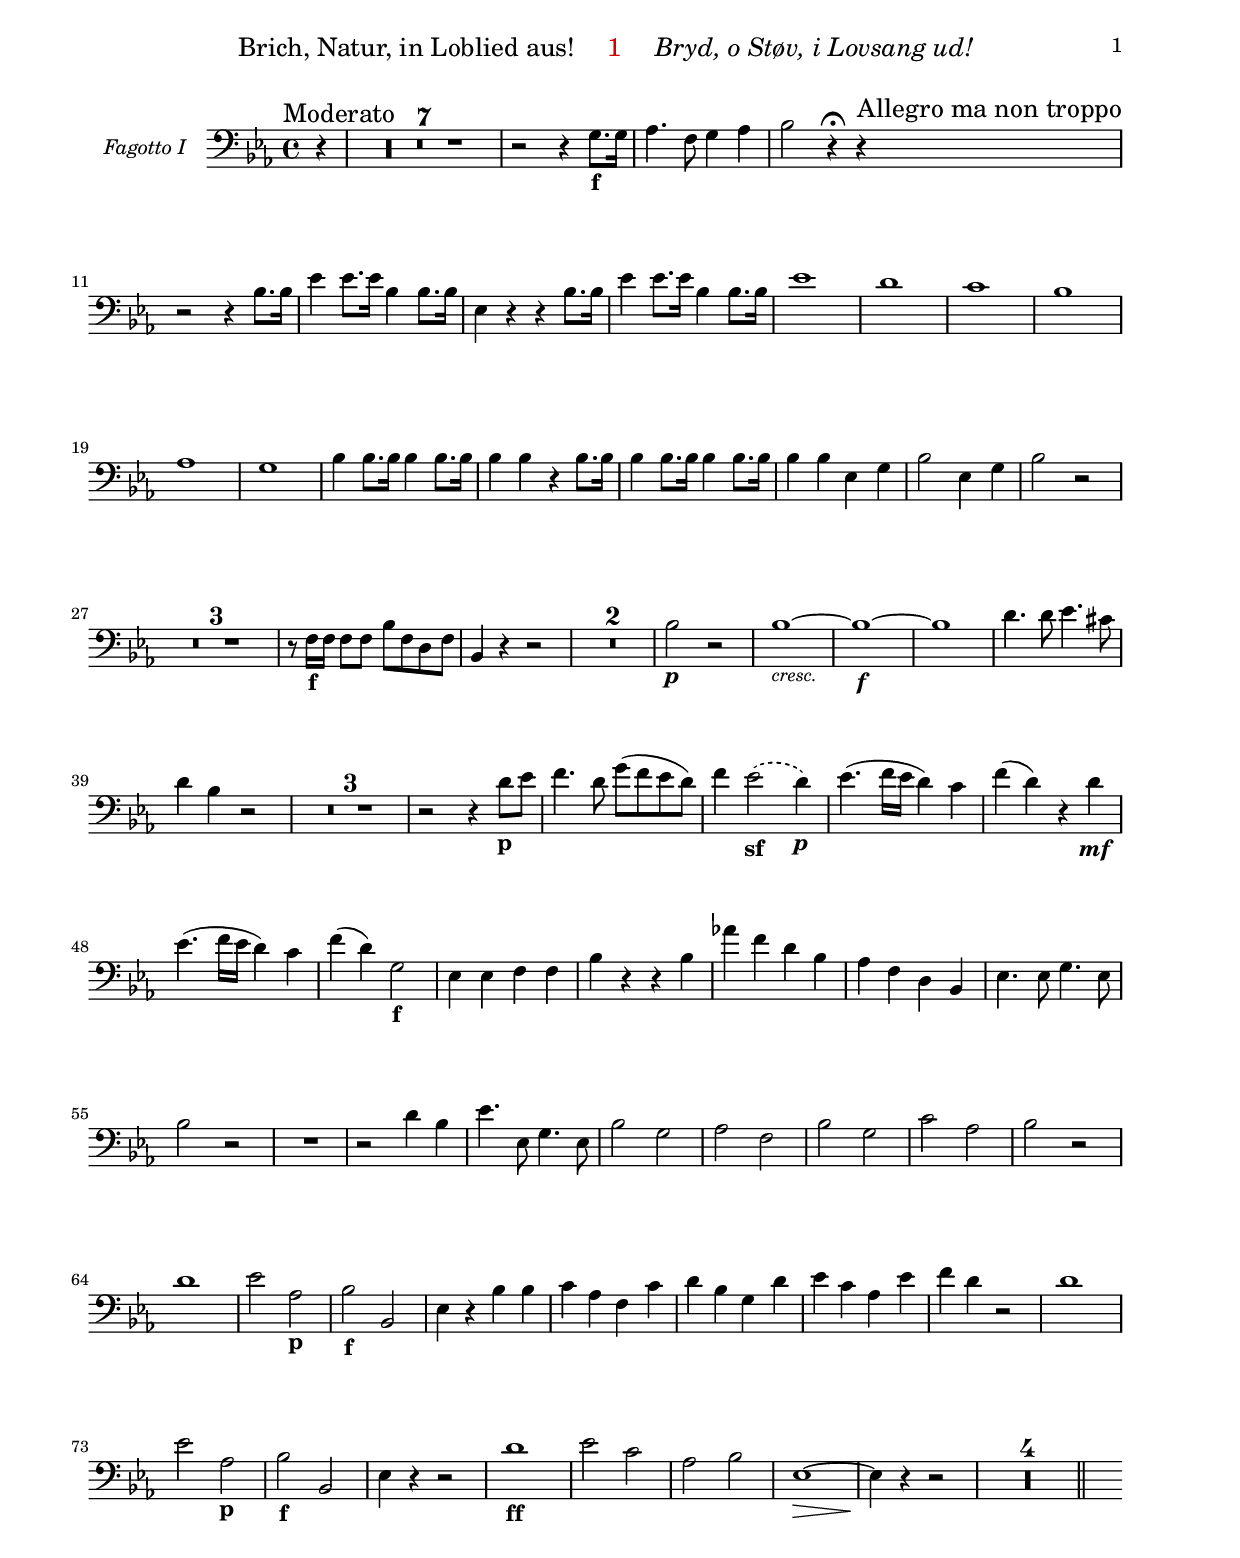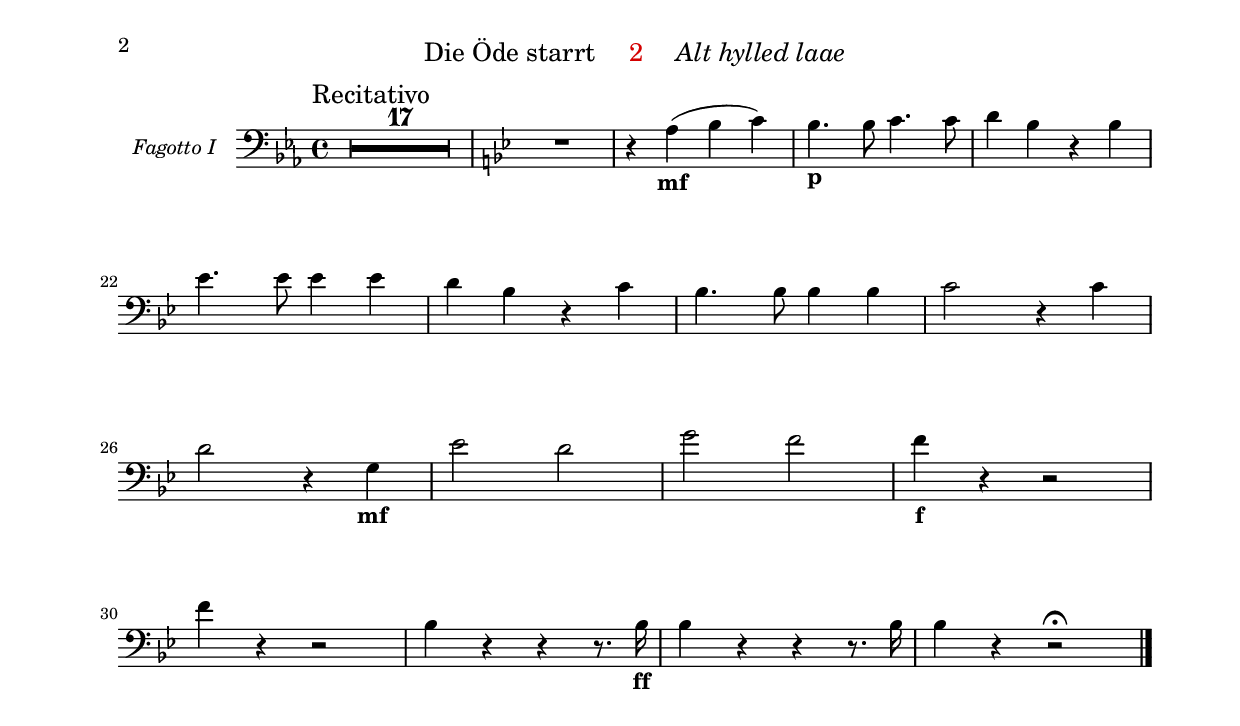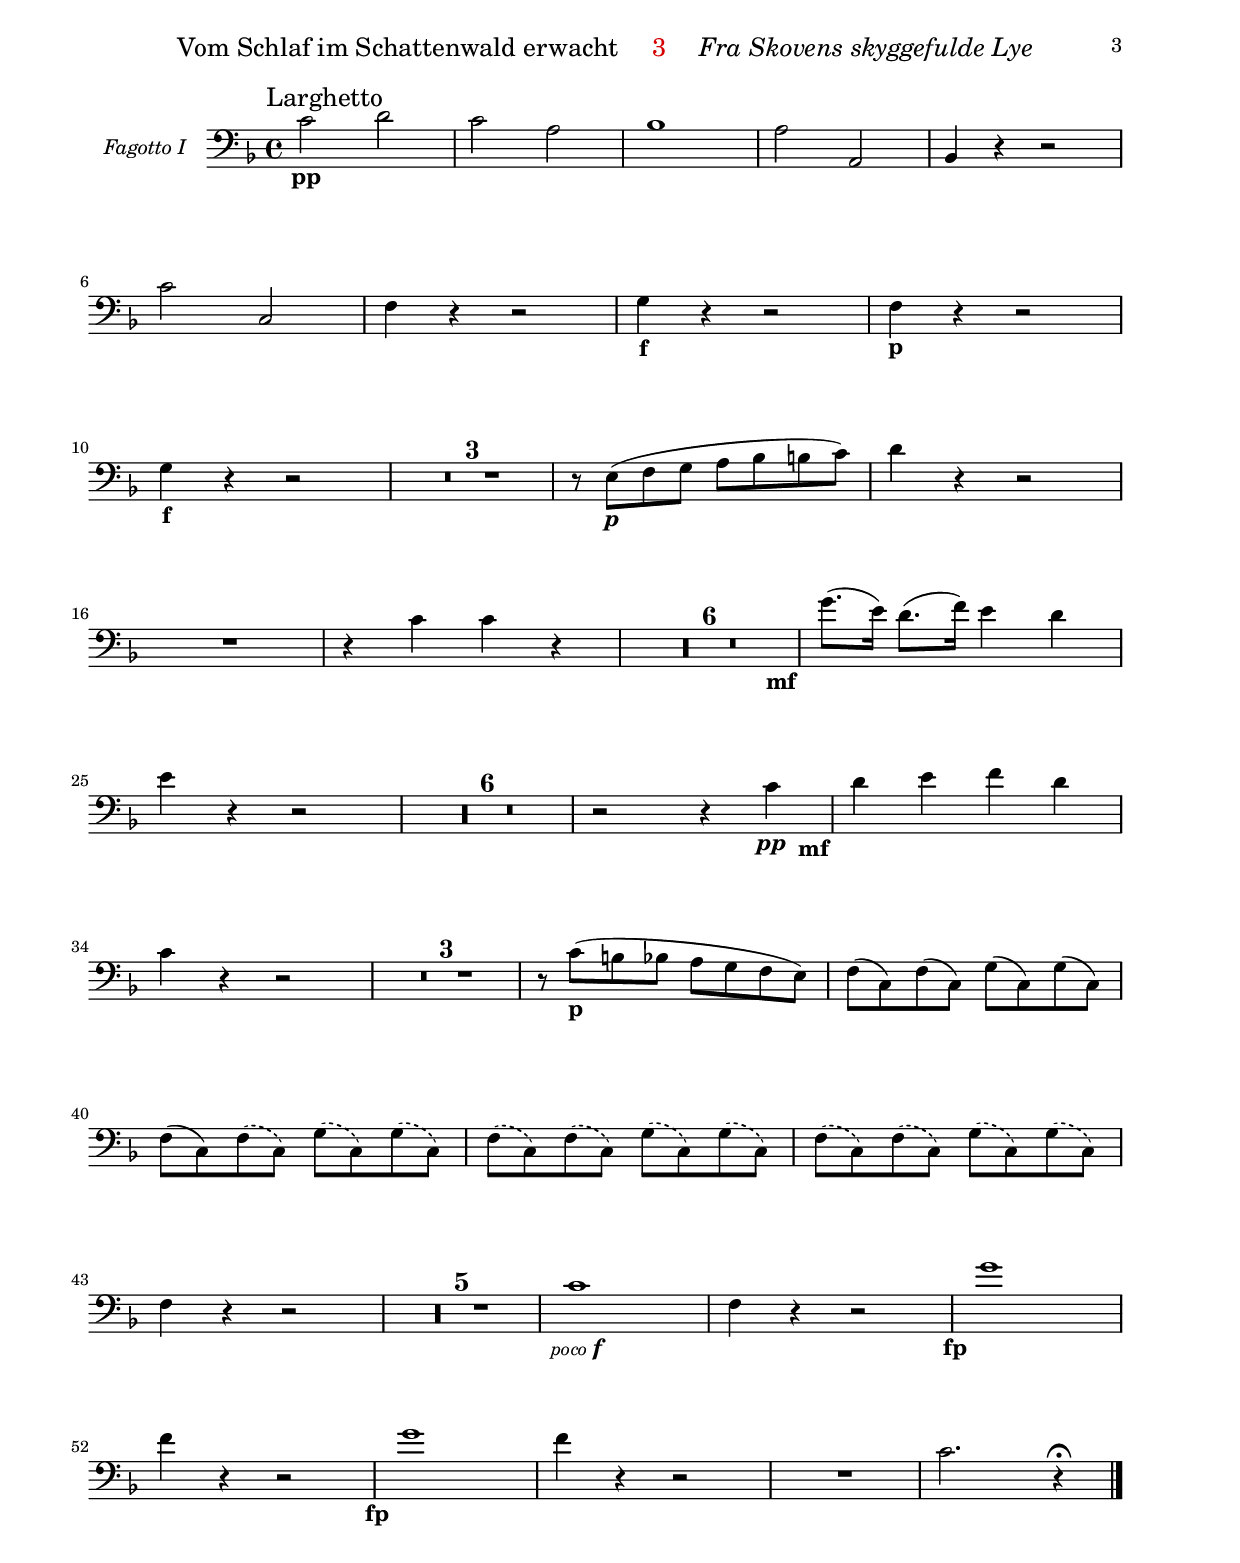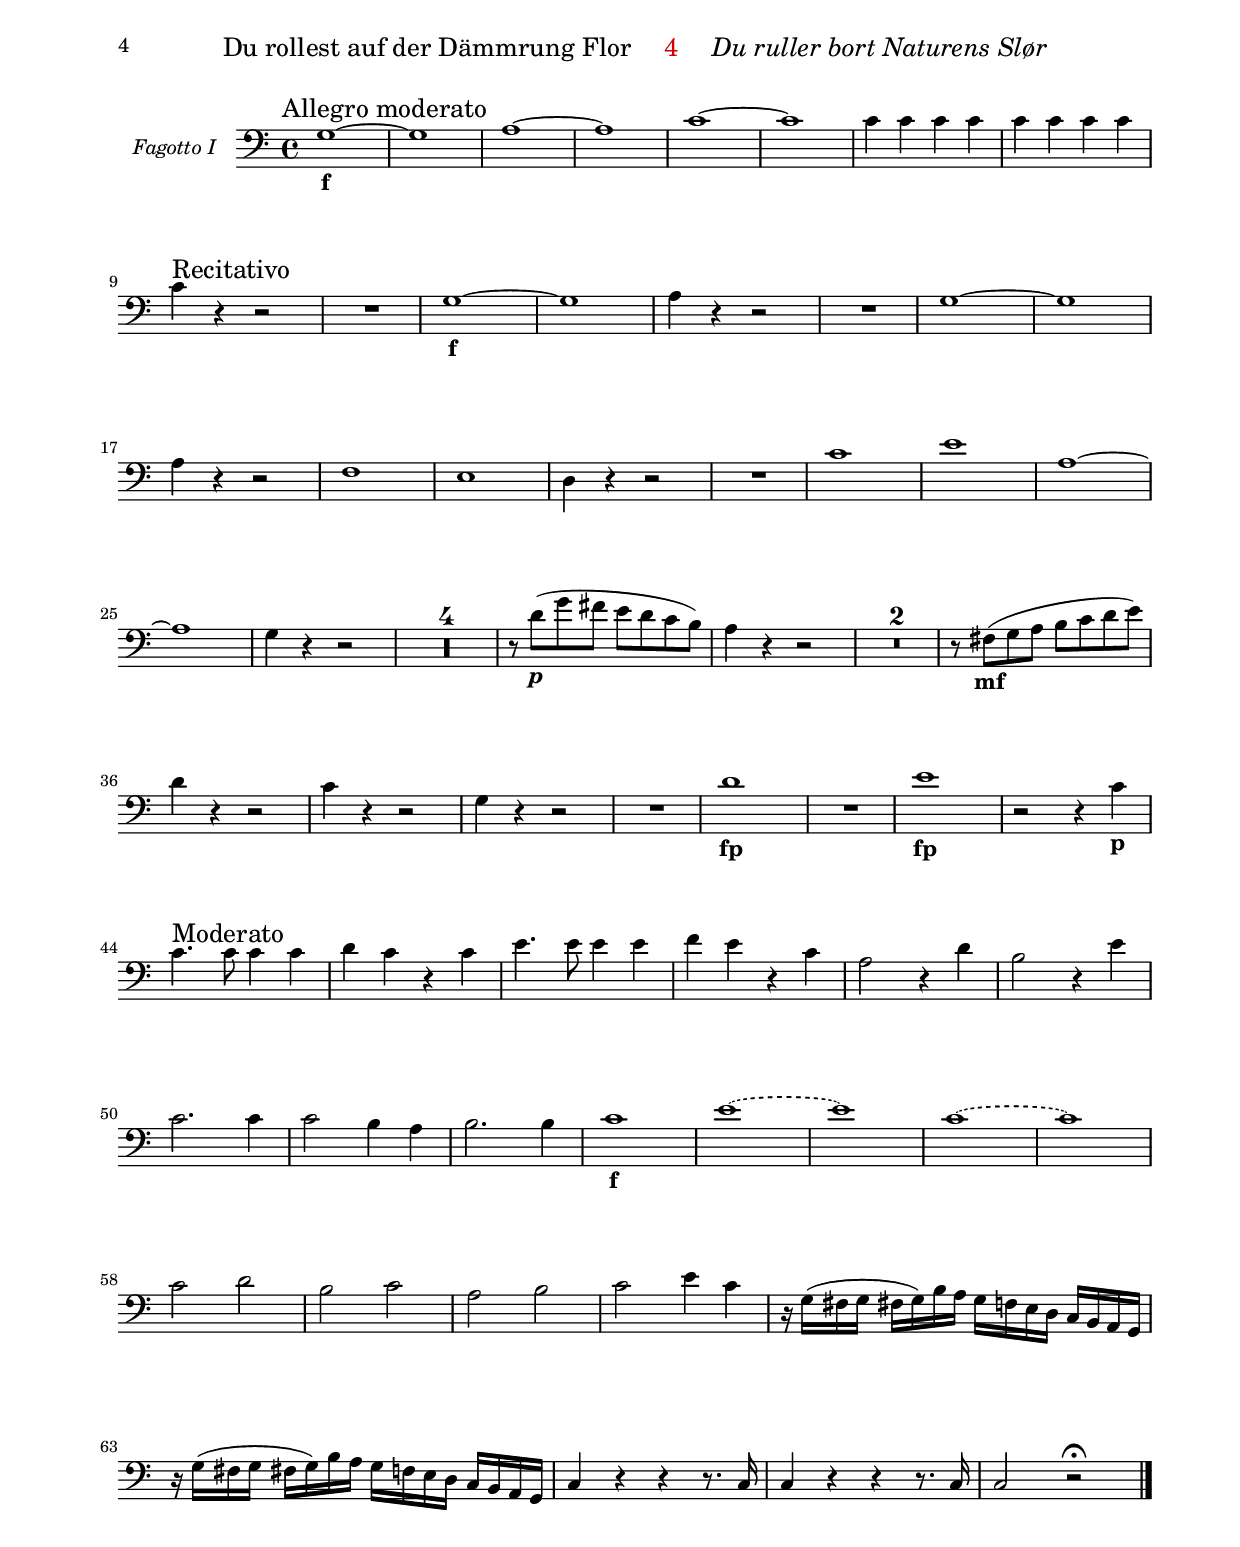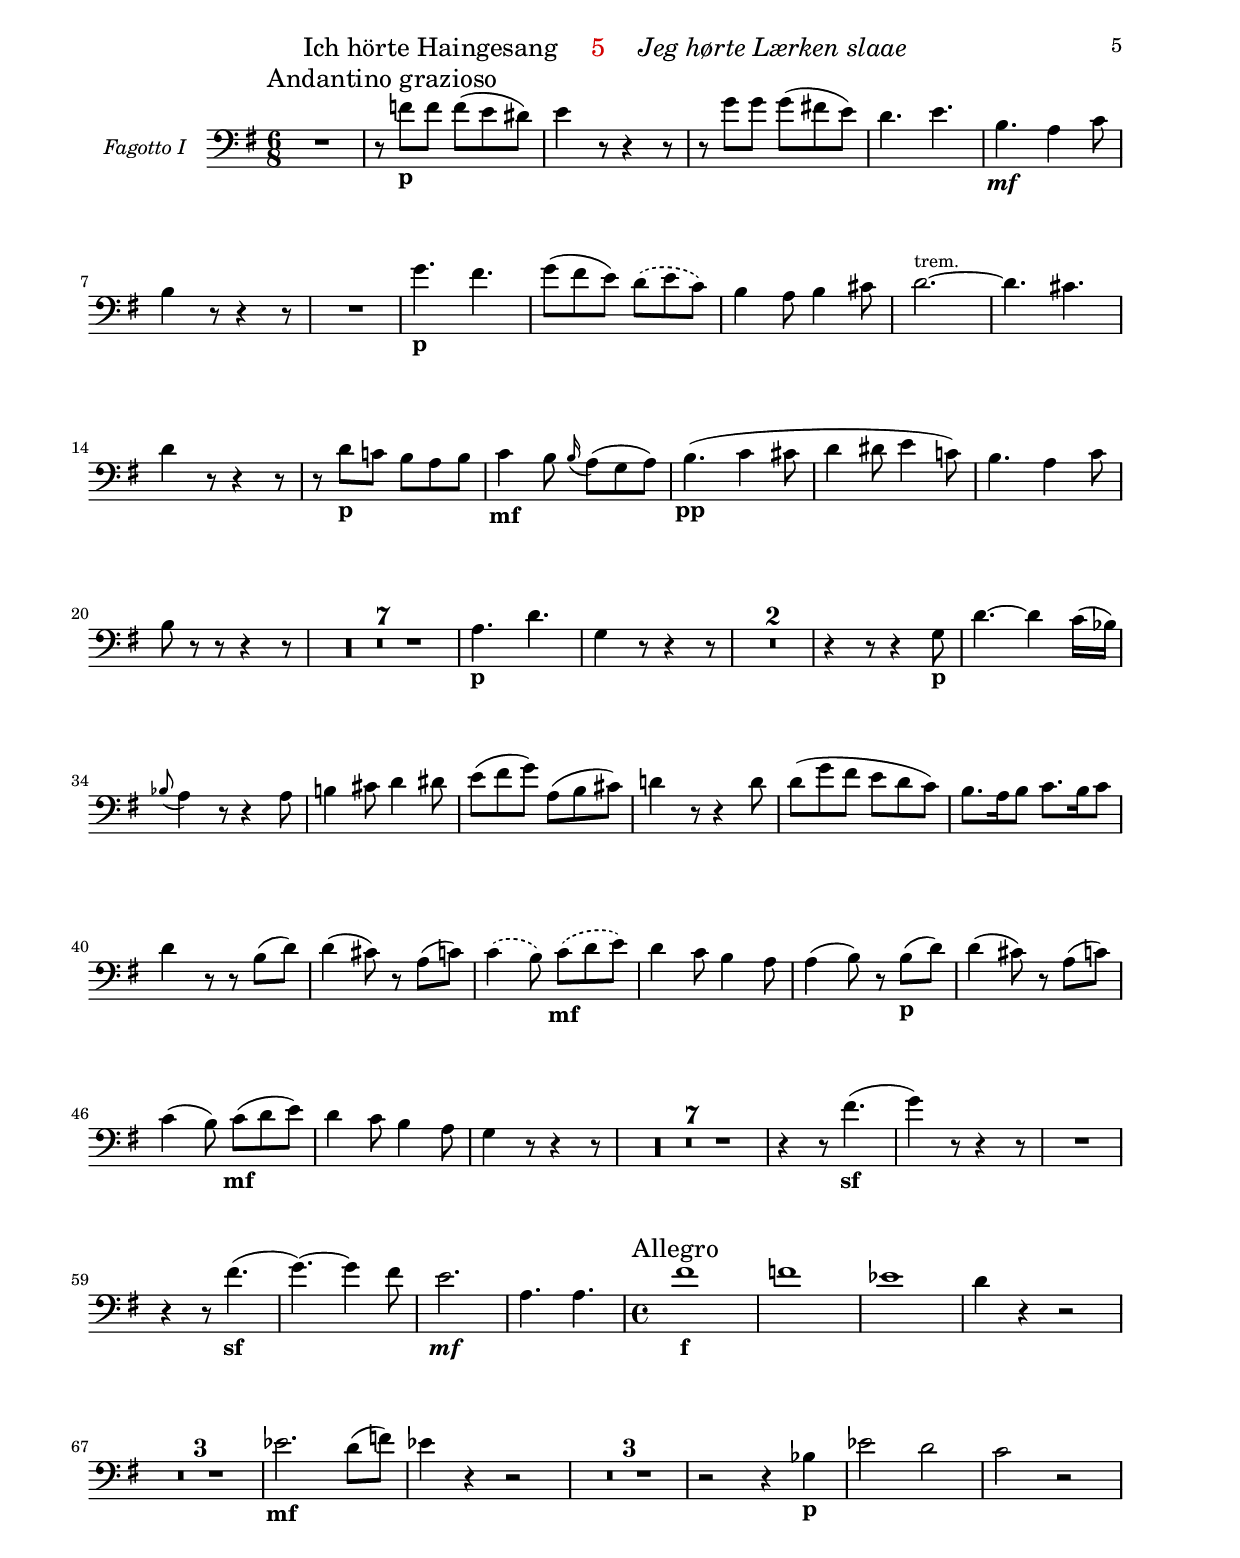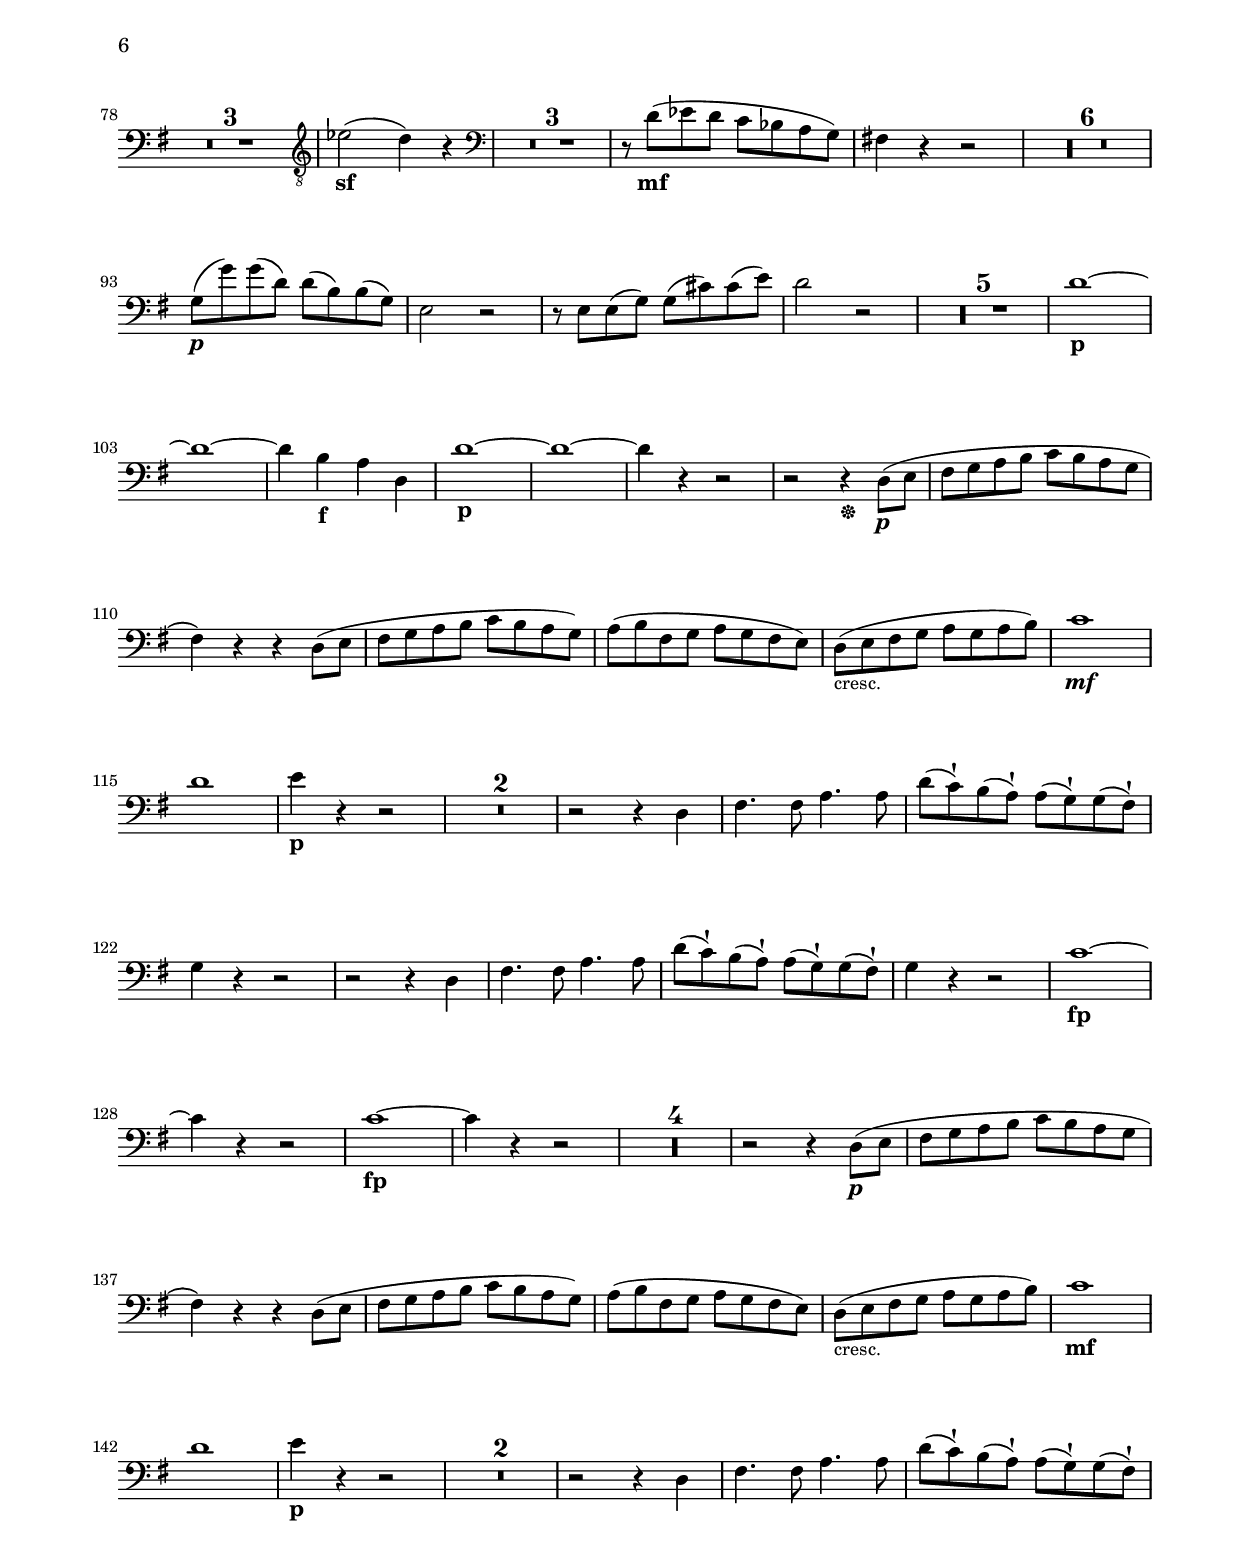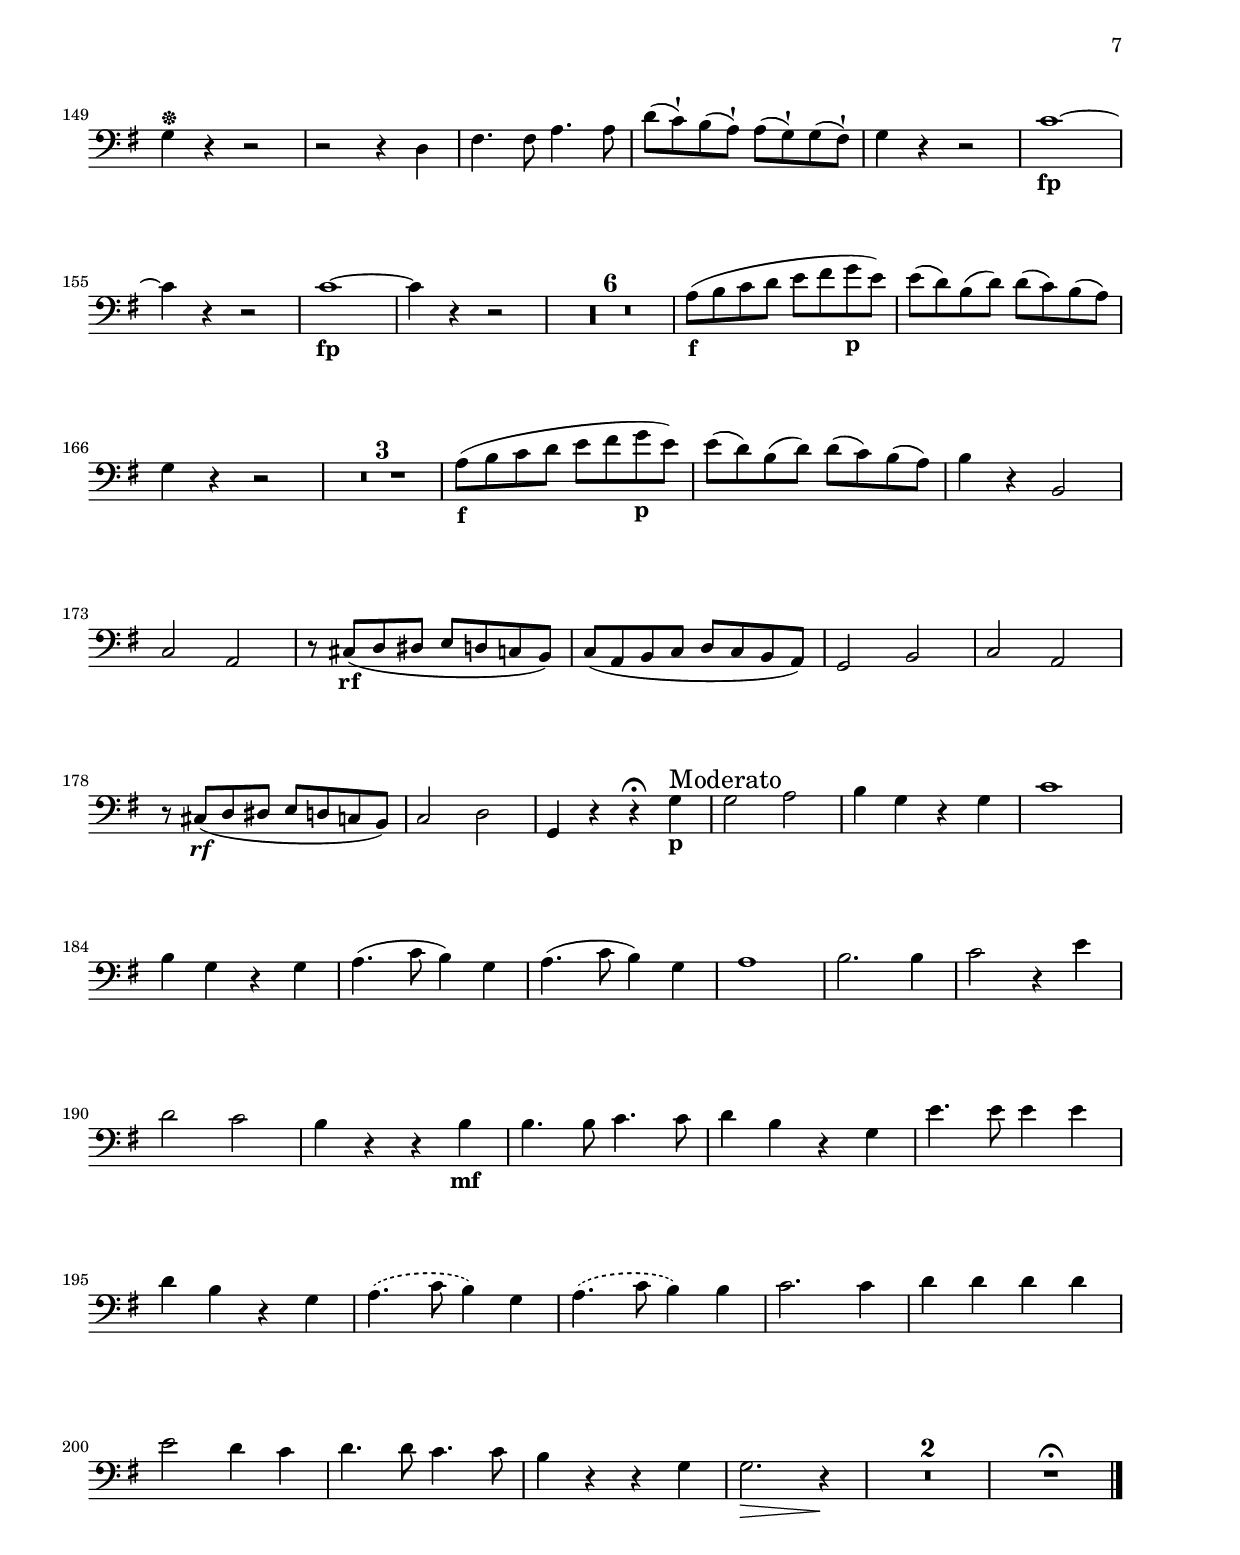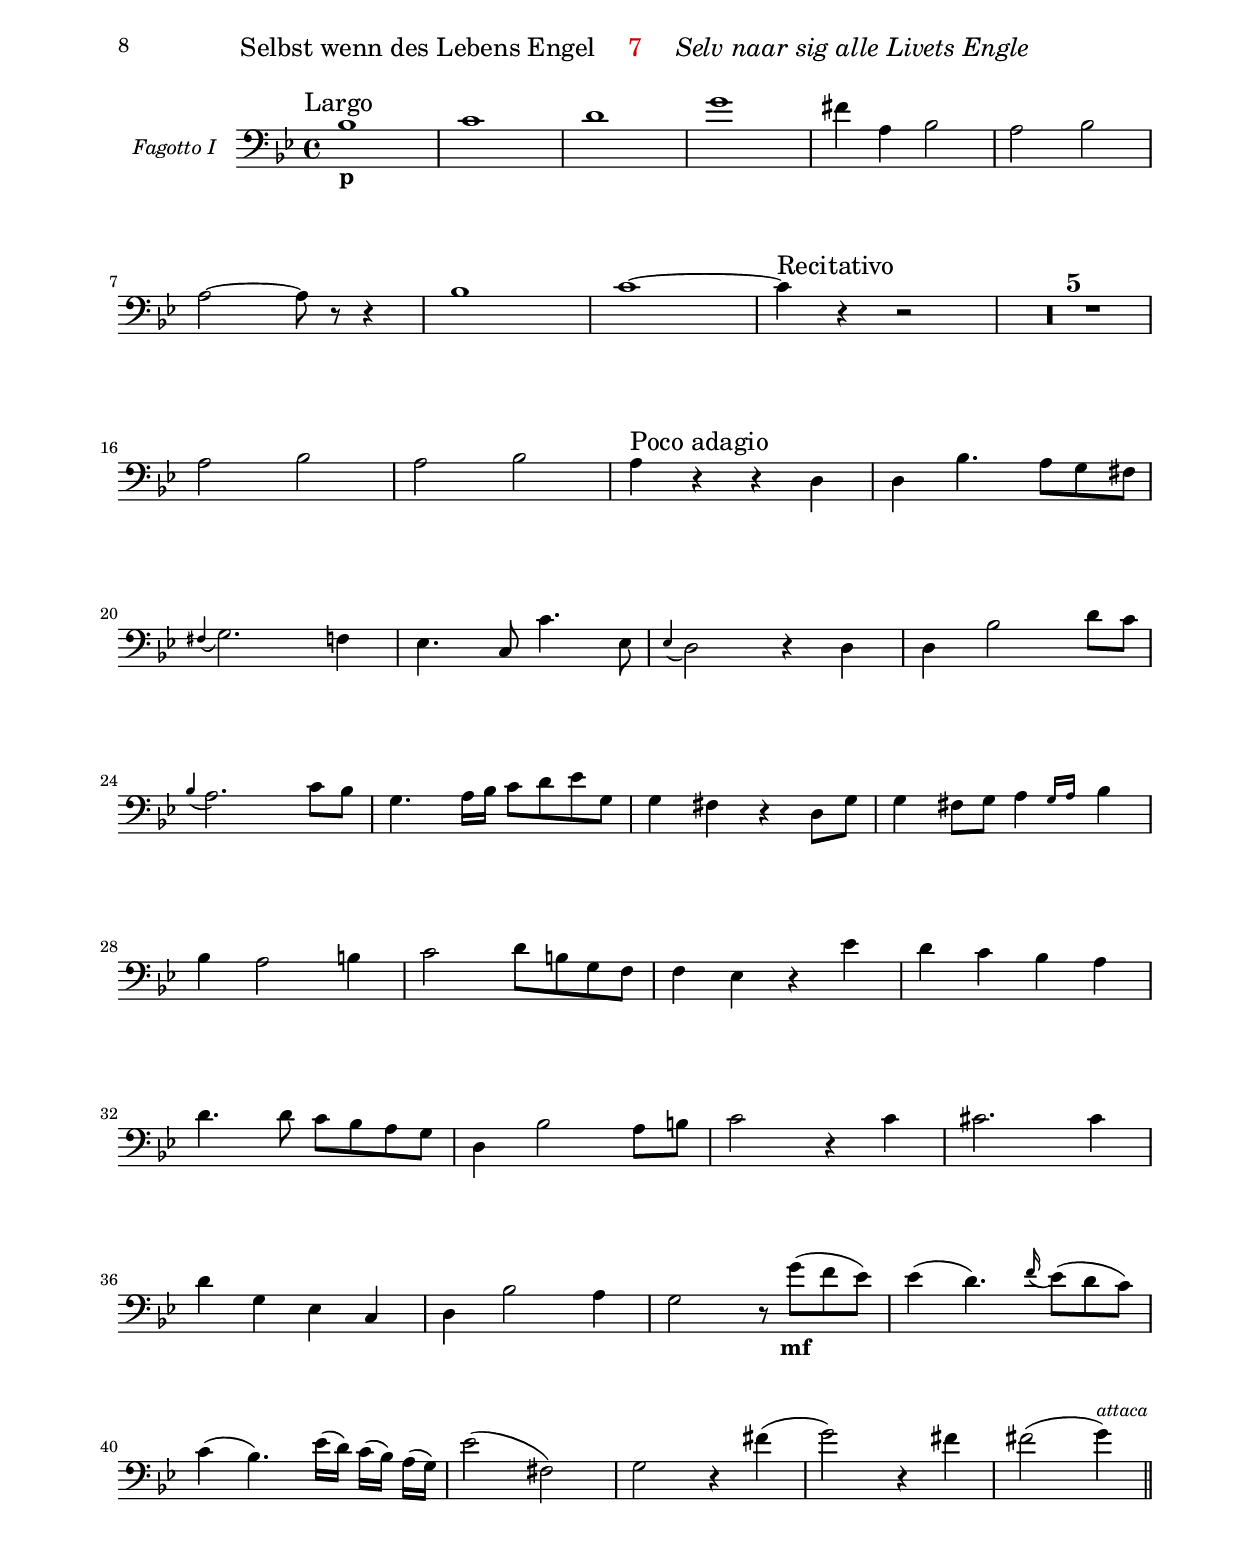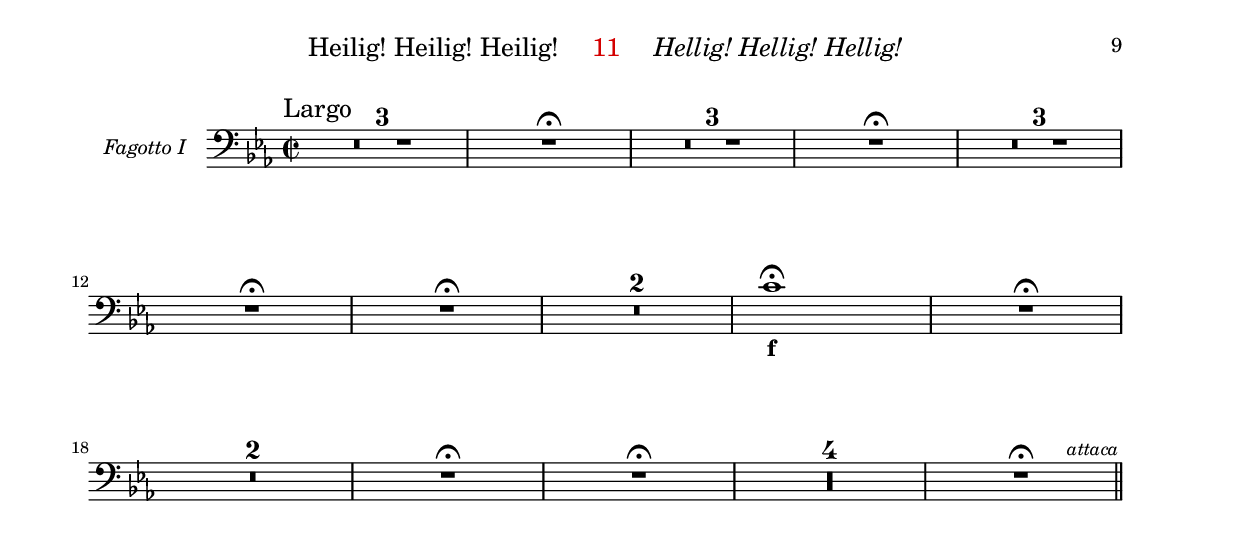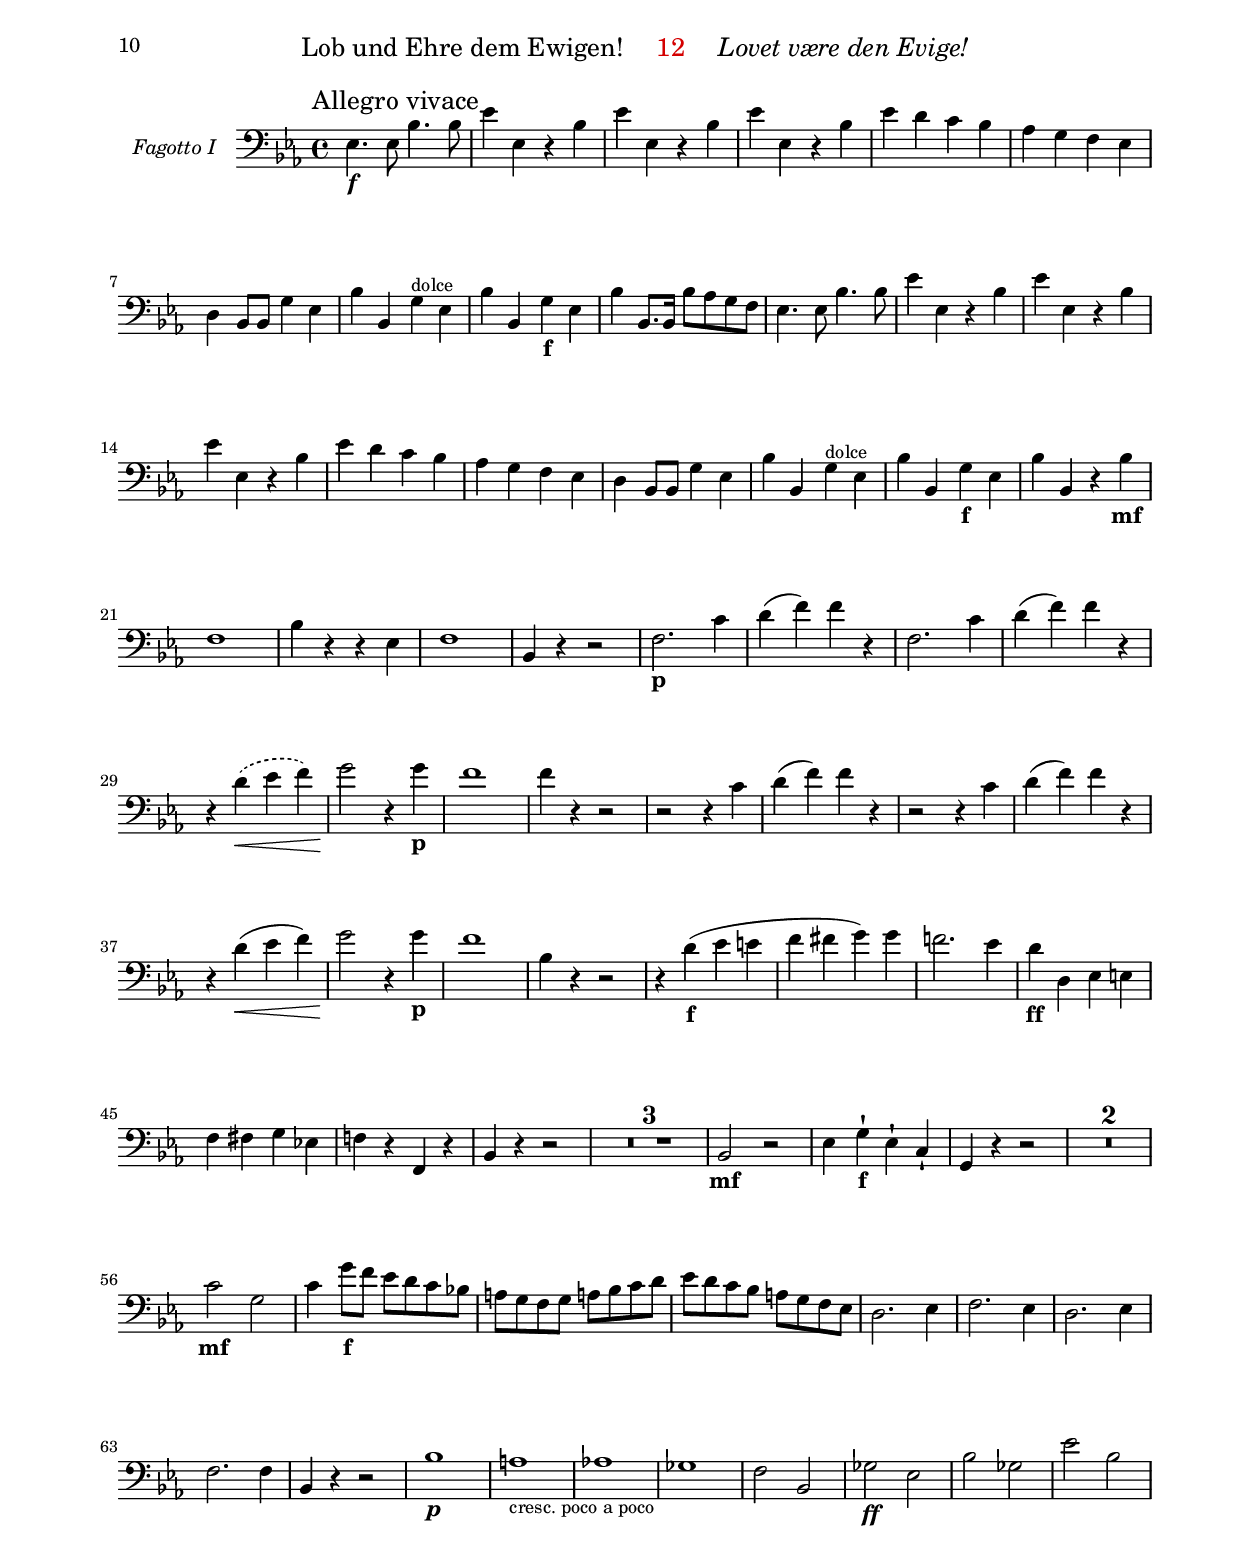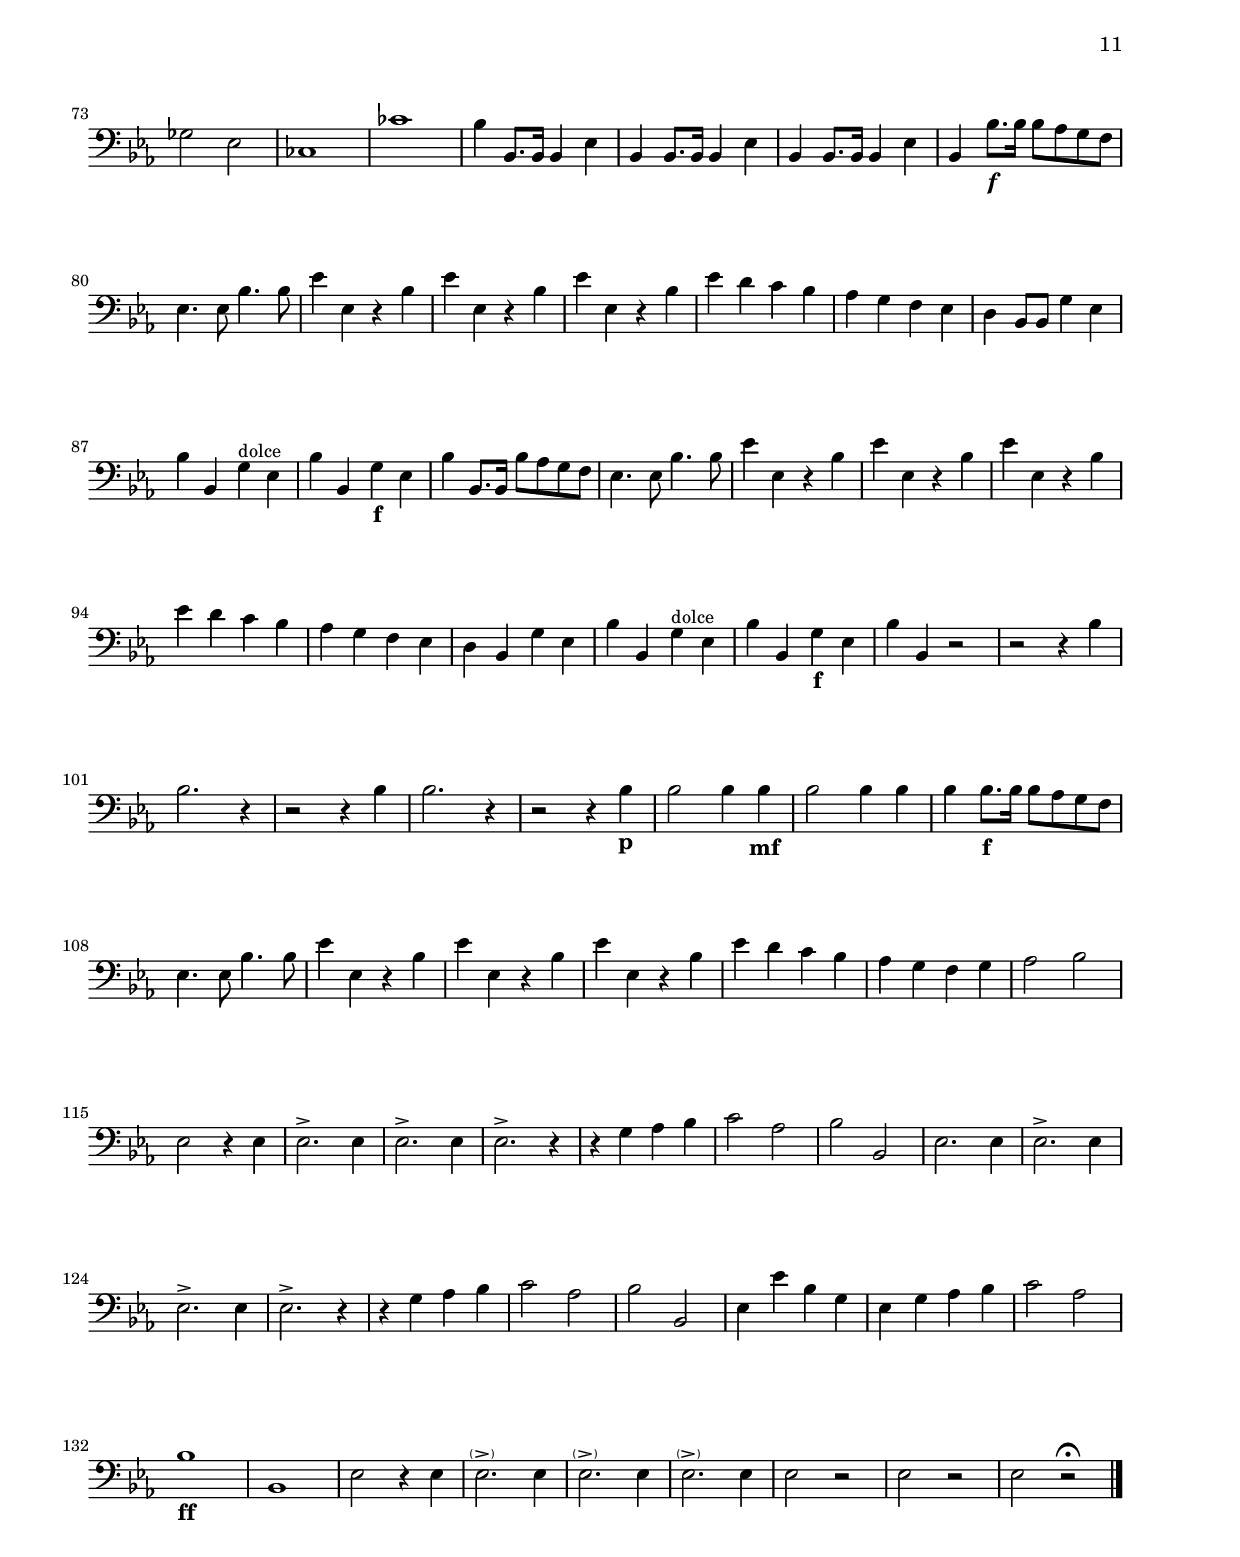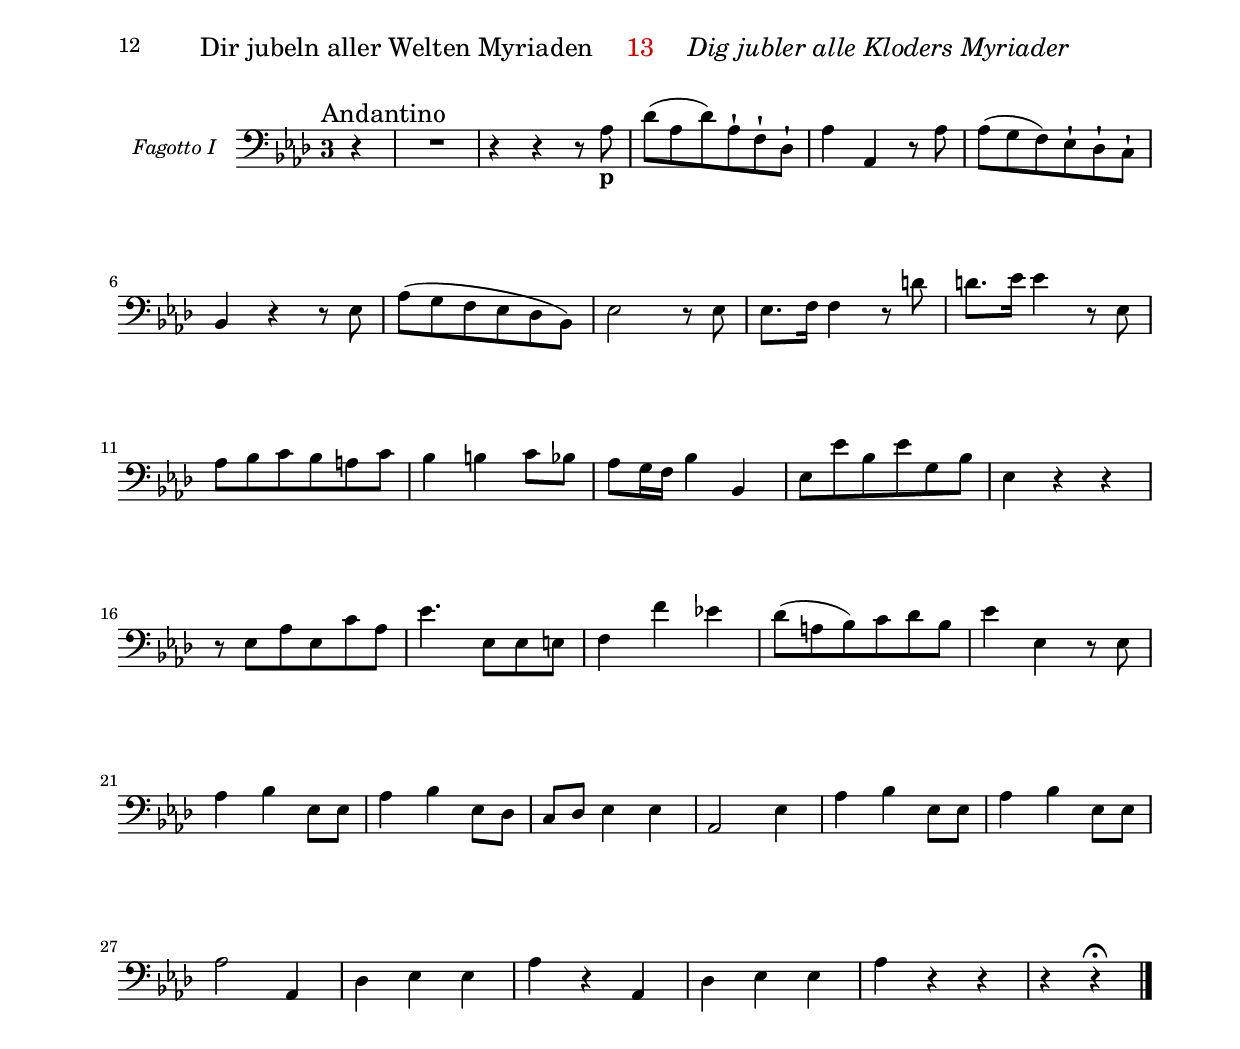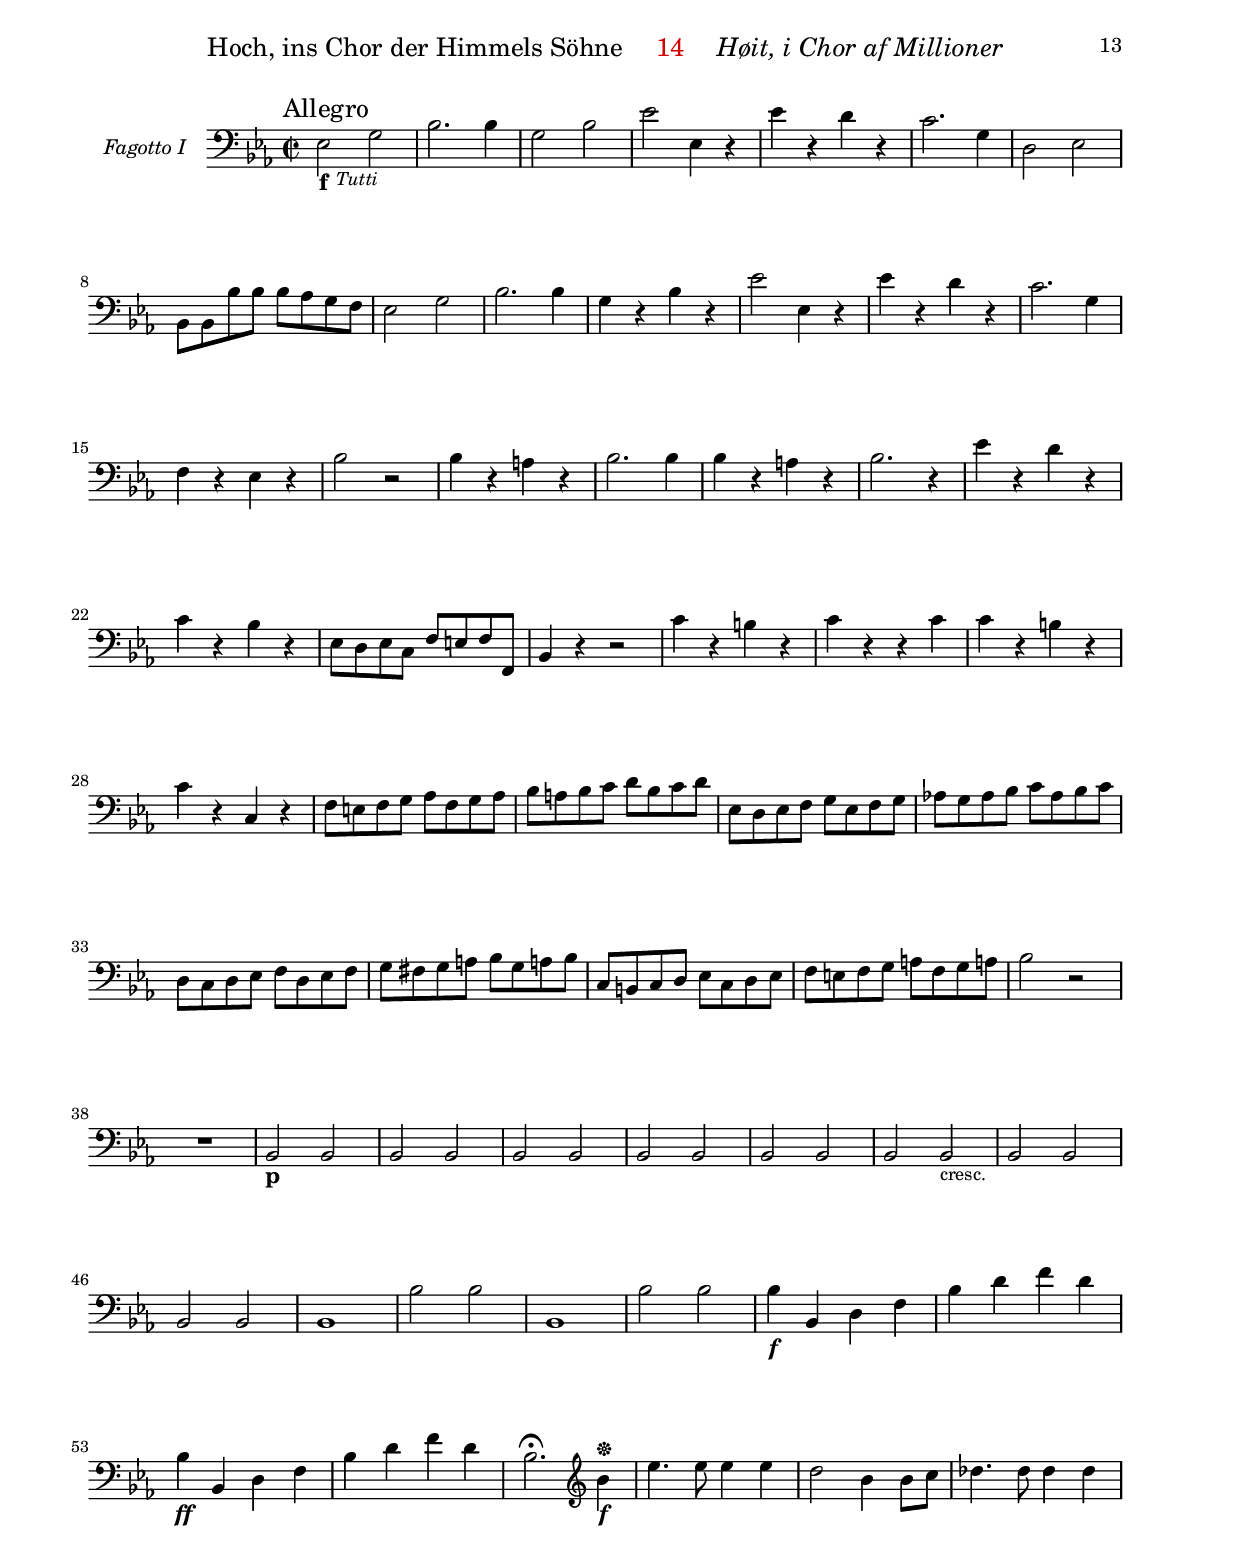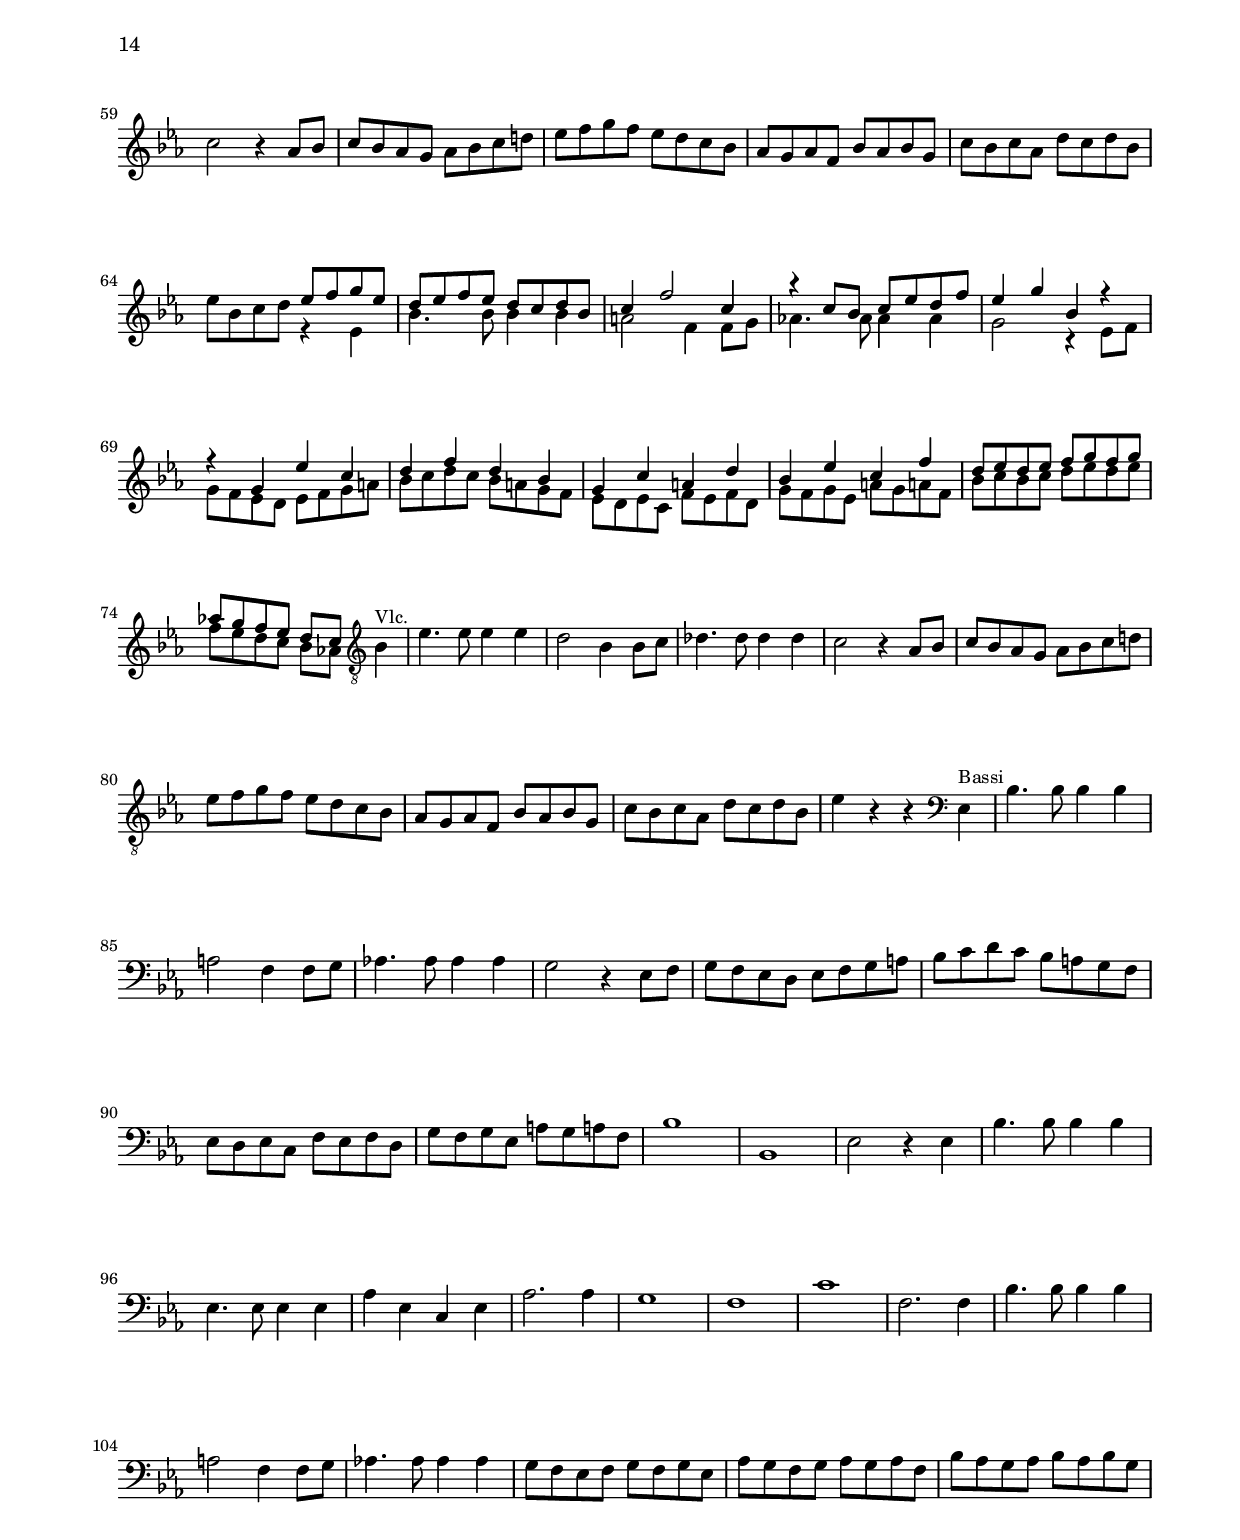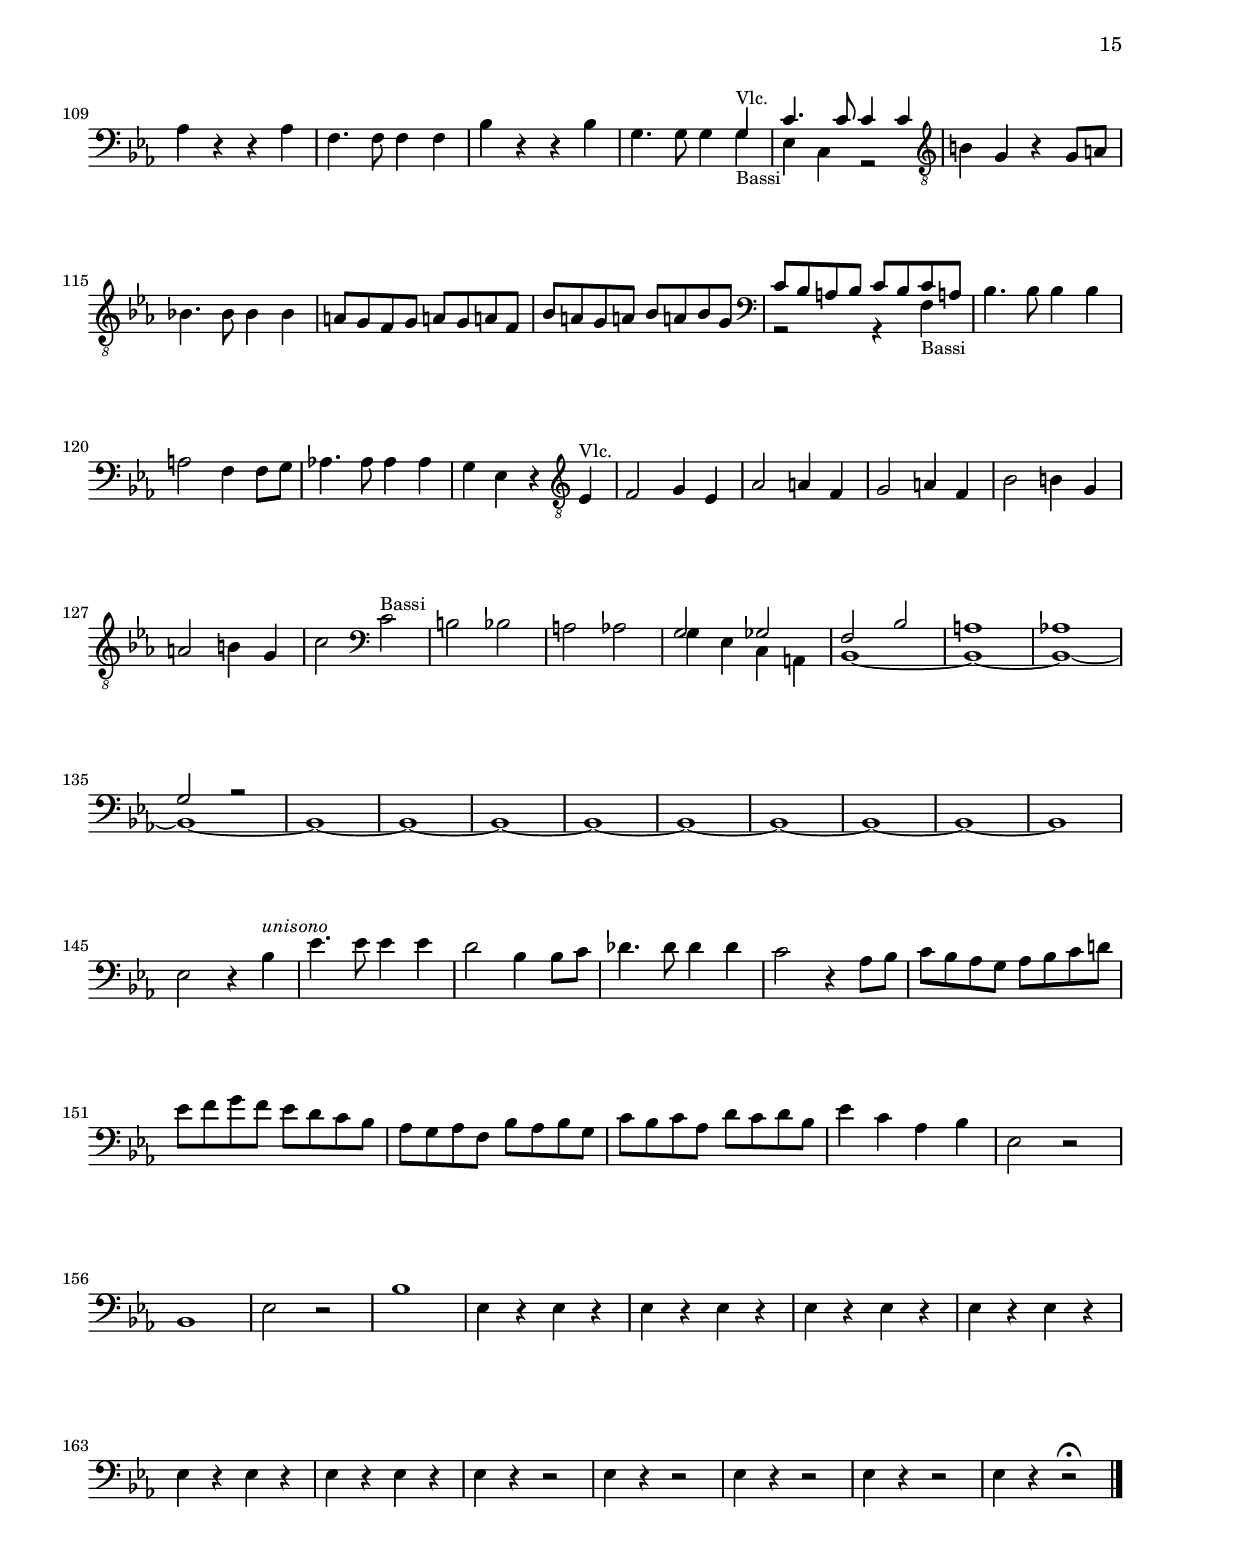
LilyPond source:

% (c) 2020 by Wolfgang Esser-Skala.
% This file is licensed under the Creative Commons Attribution-NonCommercial-ShareAlike 4.0 International License.
% To view a copy of this license, visit http://creativecommons.org/licenses/by-nc-sa/4.0/.

\version "2.18.0"

\include "../definitions.ly"

\paper {
	indent = 2\cm
	top-margin = 1.5\cm
	system-separator-markup = ##f
	system-system-spacing =
    #'((basic-distance . 18)
       (minimum-distance . 18)
       (padding . -100)
       (stretchability . 0))

	top-system-spacing =
    #'((basic-distance . 12)
       (minimum-distance . 12)
       (padding . -100)
       (stretchability . 0))

	top-markup-spacing =
    #'((basic-distance . 0)
       (minimum-distance . 0)
       (padding . -100)
       (stretchability . 0))

	markup-system-spacing =
    #'((basic-distance . 12)
       (minimum-distance . 12)
       (padding . -100)
       (stretchability . 0))

	systems-per-page = #9
}

#(set-global-staff-size 17.82)

\layout {
	\context {
		\Staff
		instrumentName = "Fagotto I"
	}
}

\book {
	\bookpart {
		\header {
			number = "1"
			title = "Brich, Natur, in Loblied aus!"
			dansktitle = "Bryd, o Støv, i Lovsang ud!"
		}
		\score {
			<<
				\new Staff { \BrichNaturFagottoI }
			>>
		}
	}
	\bookpart {
		\header {
			number = "2"
			title = "Die Öde starrt"
			dansktitle = "Alt hylled laae"
		}
		\paper { systems-per-page = #4 }
		\score {
			<<
				\new Staff { \DieOedeFagottoI }
			>>
		}
	}
	\bookpart {
		\header {
			number = "3"
			title = "Vom Schlaf im Schattenwald erwacht"
			dansktitle = "Fra Skovens skyggefulde Lye"
		}
		\score {
			<<
				\new Staff { \VomSchlafFagottoI }
			>>
		}
	}
	\bookpart {
		\header {
			number = "4"
			title = "Du rollest auf der Dämmrung Flor"
			dansktitle = "Du ruller bort Naturens Slør"
		}
		\score {
			<<
				\new Staff { \DuRollestFagottoI }
			>>
		}
	}
	\bookpart {
		\header {
			number = "5"
			title = "Ich hörte Haingesang"
			dansktitle = "Jeg hørte Lærken slaae"
		}
		\score {
			<<
				\new Staff { \IchHoerteFagottoI }
			>>
		}
	}
	\bookpart {
		\header {
			number = "7"
			title = "Selbst wenn des Lebens Engel"
			dansktitle = "Selv naar sig alle Livets Engle"
		}
		\score {
			<<
				\new Staff { \SelbstWennFagottoI }
			>>
		}
	}
	\bookpart {
		\header {
			number = "11"
			title = "Heilig! Heilig! Heilig!"
			dansktitle = "Hellig! Hellig! Hellig!"
		}
		\paper { systems-per-page = #3 }
		\score {
			<<
				\new Staff { \HeiligFagottoI }
			>>
		}
	}
	\bookpart {
		\header {
			number = "12"
			title = "Lob und Ehre dem Ewigen!"
			dansktitle = "Lovet være den Evige!"
		}
		\score {
			<<
				\new Staff { \LobUndEhreFagottoI }
			>>
		}
	}
	\bookpart {
		\header {
			number = "13"
			title = "Dir jubeln aller Welten Myriaden"
			dansktitle = "Dig jubler alle Kloders Myriader"
		}
		\paper { systems-per-page = #6 }
		\score {
			<<
				\new Staff { \DirJubelnFagottoI }
			>>
		}
	}
	\bookpart {
		\header {
			number = "14"
			title = "Hoch, ins Chor der Himmels Söhne"
			dansktitle = "Høit, i Chor af Millioner"
		}
		\score {
			<<
				\new Staff { \HochInsChorOrgano }
			>>
		}
	}
}
